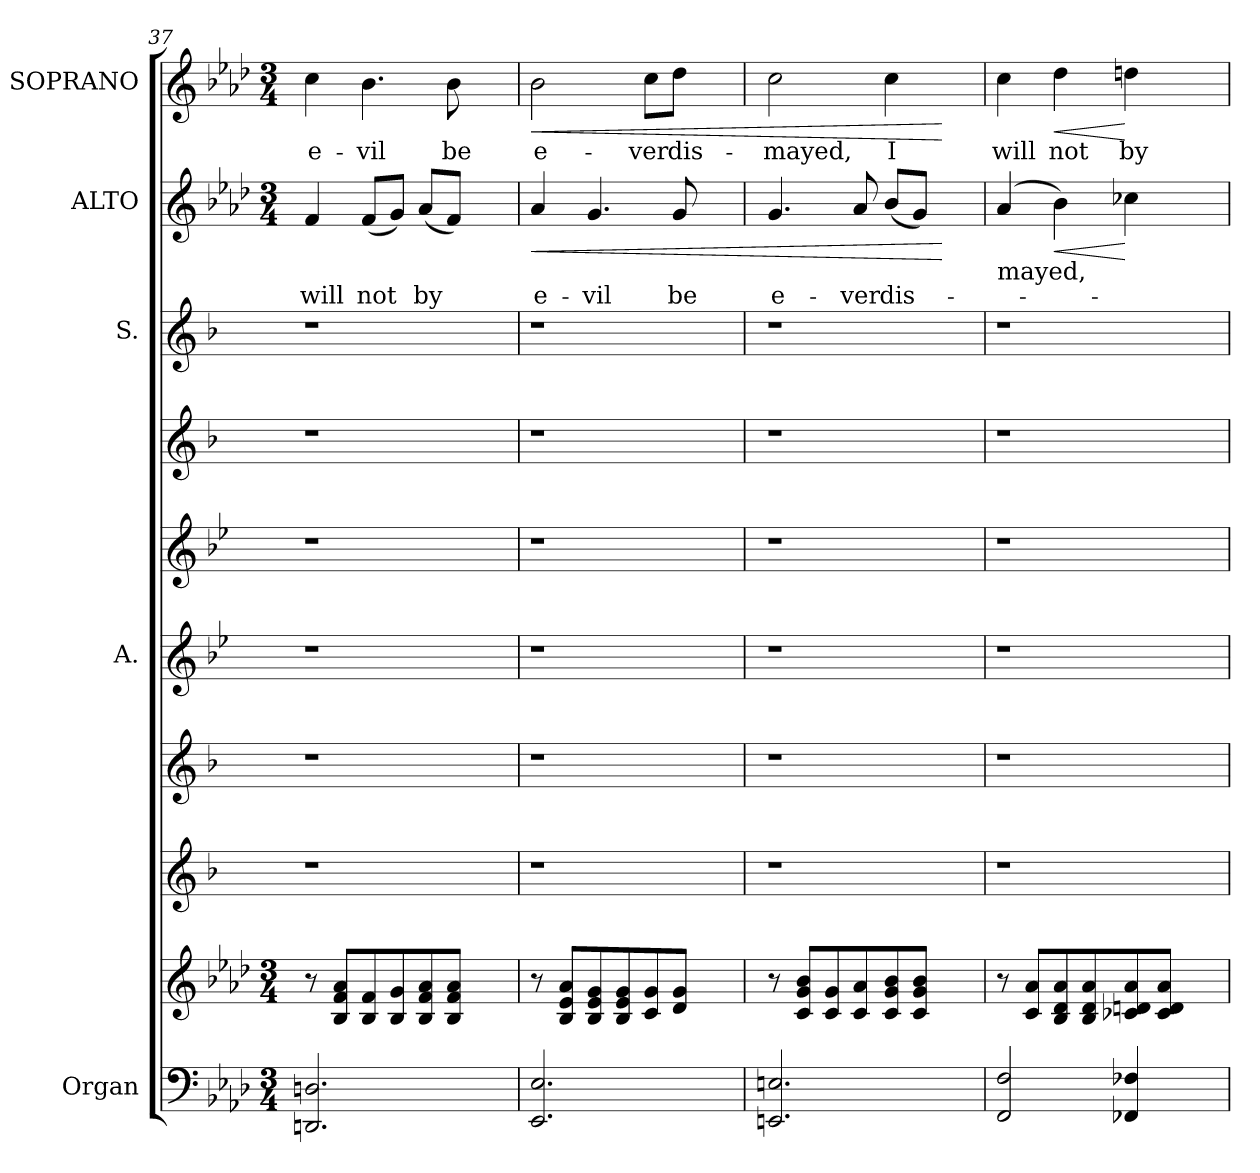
**kern	**kern	**kern	**kern	**kern	**kern	**kern	**kern	**kern	**text	**dynam	**kern	**text	**dynam
*part9	*part9	*part8	*part7	*part6	*part5	*part4	*part3	*part2	*part2	*part2	*part1	*part1	*part1
*staff10	*staff9	*staff8	*staff7	*staff6	*staff5	*staff4	*staff3	*staff2	*staff2	*staff2	*staff1	*staff1	*staff1
*I"Organ	*	*	*	*I"A.	*	*	*I"S.	*I"ALTO	*	*	*I"SOPRANO	*	*
*	*	*	*	*	*	*	*	*I'A.	*	*	*I'S.	*	*
*clefF4	*clefG2	*clefG2	*clefG2	*clefG2	*clefG2	*clefG2	*clefG2	*clefG2	*	*	*clefG2	*	*
*	*	*ITrd-2c-3	*ITrd-2c-3	*ITrd1c2	*ITrd1c2	*ITrd-2c-3	*ITrd-3c-5	*	*	*	*	*	*
*k[b-e-a-d-]	*k[b-e-a-d-]	*k[b-e-a-d-]	*k[b-e-a-d-]	*k[b-e-a-d-]	*k[b-e-a-d-]	*k[b-e-a-d-]	*k[b-e-]	*k[b-e-a-d-]	*	*	*k[b-e-a-d-]	*	*
*A-:	*A-:	*A-:	*A-:	*A-:	*A-:	*A-:	*B-:	*A-:	*	*	*A-:	*	*
*M3/4	*M3/4	*	*	*	*	*	*	*M3/4	*	*	*M3/4	*	*
=37	=37	=37	=37	=37	=37	=37	=37	=37	=37	=37	=37	=37	=37
!	!	!	!	!	!	!	!	!	!LO:LY:b	!	!	!LO:LY:b	!
2.DDn/ 2.Dn/	8r	1r	1r	1r	1r	1r	1r	4f/	will	.	4cc\	e-	.
.	8B-/ 8f/ 8a-/L	.	.	.	.	.	.	.	.	.	.	.	.
!	!	!	!	!	!	!	!	!	!LO:LY:b	!	!	!LO:LY:b	!
.	8B-/ 8f/	.	.	.	.	.	.	(<8f/L	not	.	4.b-\	-vil	.
.	8B-/ 8g/	.	.	.	.	.	.	8g/J)	.	.	.	.	.
!	!	!	!	!	!	!	!	!	!LO:LY:b	!	!	!	!
.	8B-/ 8f/ 8a-/	.	.	.	.	.	.	(<8a-/L	by	.	.	.	.
!	!	!	!	!	!	!	!	!	!	!	!	!LO:LY:b	!
.	8B-/ 8f/ 8a-/J	.	.	.	.	.	.	8f/J)	.	.	8b-\	be	.
4ryy	4ryy	.	.	.	.	.	.	4ryy	.	.	4ryy	.	.
=38	=38	=38	=38	=38	=38	=38	=38	=38	=38	=38	=38	=38	=38
!	!	!	!	!	!	!	!	!	!LO:LY:b	!LO:HP:b	!	!LO:LY:b	!LO:HP:b
2.EE-/ 2.E-/	8r	1r	1r	1r	1r	1r	1r	4a-/	e-	<	2b-\	e-	<
.	8B-/ 8e-/ 8a-/L	.	.	.	.	.	.	.	.	.	.	.	.
!	!	!	!	!	!	!	!	!	!LO:LY:b	!	!	!	!
.	8B-/ 8e-/ 8g/	.	.	.	.	.	.	4.g/	-vil	.	.	.	.
.	8B-/ 8e-/ 8g/	.	.	.	.	.	.	.	.	.	.	.	.
!	!	!	!	!	!	!	!	!	!	!	!	!LO:LY:b	!
.	8c/ 8g/	.	.	.	.	.	.	.	.	.	8cc\L	-ver	.
!	!	!	!	!	!	!	!	!	!LO:LY:b	!	!	!LO:LY:b	!
.	8d-/ 8g/J	.	.	.	.	.	.	8g/	be	.	8dd-\J	dis-	.
4ryy	4ryy	.	.	.	.	.	.	4ryy	.	.	4ryy	.	.
=39	=39	=39	=39	=39	=39	=39	=39	=39	=39	=39	=39	=39	=39
!	!	!	!	!	!	!	!	!	!LO:LY:b	!	!	!LO:LY:b	!
2.EEn/ 2.En/	8r	1r	1r	1r	1r	1r	1r	4.g/	e-	.	2cc\	-mayed,	.
.	8c/ 8g/ 8b-/L	.	.	.	.	.	.	.	.	.	.	.	.
.	8c/ 8g/	.	.	.	.	.	.	.	.	.	.	.	.
!	!	!	!	!	!	!	!	!	!LO:LY:b	!	!	!	!
.	8c/ 8a-/	.	.	.	.	.	.	8a-/	-ver	.	.	.	.
!	!	!	!	!	!	!	!	!	!LO:LY:b	!	!	!LO:LY:b	!
.	8c/ 8g/ 8b-/	.	.	.	.	.	.	(<8b-/L	dis-	.	4cc\	I	.
.	8c/ 8g/ 8b-/J	.	.	.	.	.	.	8g/J)	.	.	.	.	.
4ryy	4ryy	.	.	.	.	.	.	4ryy	.	[	4ryy	.	[
!!LO:LB:g=z
=40	=40	=40	=40	=40	=40	=40	=40	=40	=40	=40	=40	=40	=40
!	!	!	!	!	!	!	!	!LO:TX:b:t=mayed,	!	!	!	!	!
!	!	!	!	!	!	!	!	!	!	!	!	!LO:LY:b	!
2FF/ 2F/	8r	1r	1r	1r	1r	1r	1r	(4a-/	.	.	4cc\	will	.
.	8c/ 8a-/L	.	.	.	.	.	.	.	.	.	.	.	.
!	!	!	!	!	!	!	!	!	!	!LO:HP:b	!	!LO:LY:b	!LO:HP:b
.	8B-/ 8d-/ 8a-/	.	.	.	.	.	.	4b-\)	.	<	4dd-\	not	<
.	8B-/ 8d-/ 8a-/	.	.	.	.	.	.	.	.	.	.	.	.
!	!	!	!	!	!	!	!	!	!	!	!	!LO:LY:b	!
4FF-X/ 4F-X/	8c-X/ 8dn/ 8a-/	.	.	.	.	.	.	4cc-X\	.	[	4ddn\	by	[
.	8c-/ 8d/ 8a-/J	.	.	.	.	.	.	.	.	.	.	.	.
4ryy	4ryy	.	.	.	.	.	.	4ryy	.	.	4ryy	.	.
=	=	=	=	=	=	=	=	=	=	=	=	=	=
*-	*-	*-	*-	*-	*-	*-	*-	*-	*-	*-	*-	*-	*-
